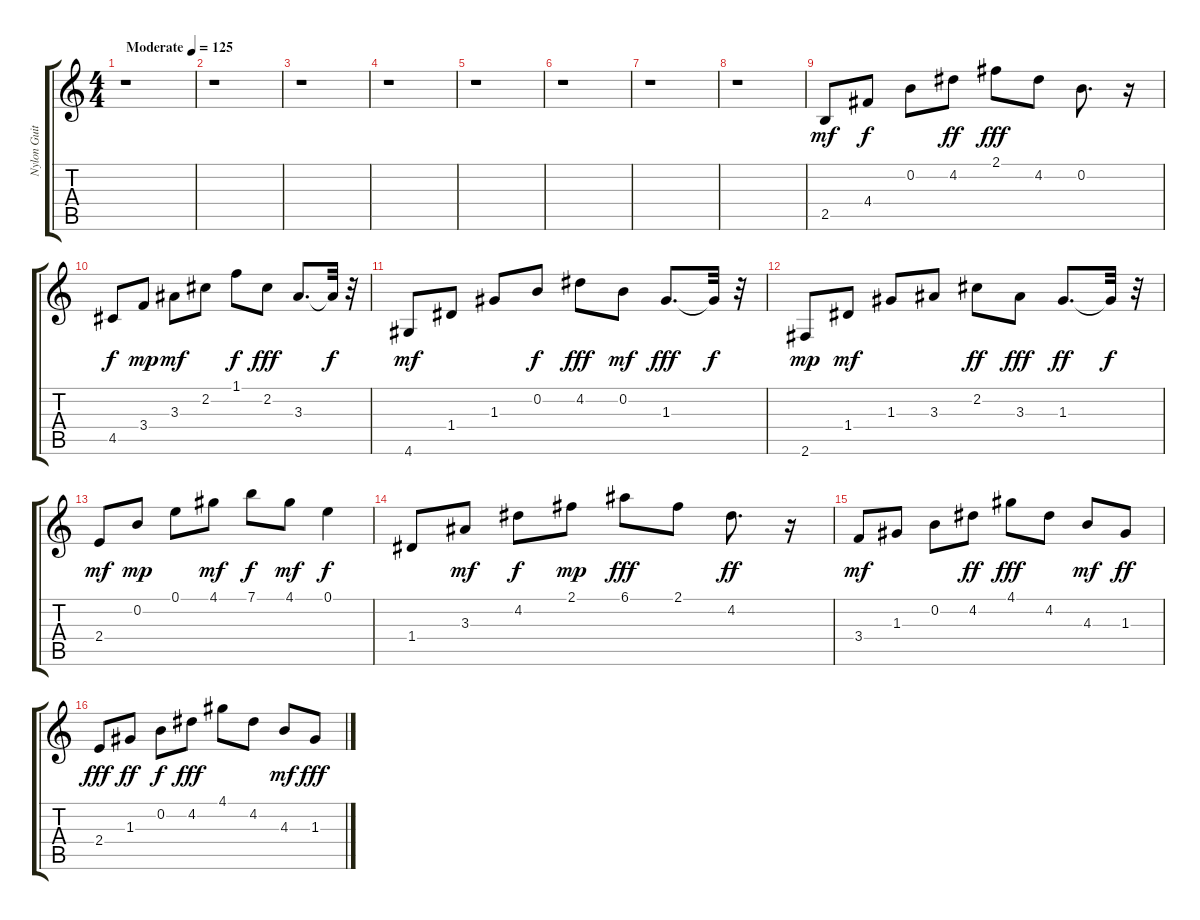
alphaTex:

\track ("Nylon Guitar/Lead Double" "Nylon Guit") {instrument acousticguitarnylon}
\staff {score tabs}
\tuning (E4 B3 G3 D3 A2 E2) {hide}
\ts (4 4)
\tempo (125 "Moderate")
\clef g2
\ks c
r.1{dy mf instrument acousticguitarnylon} |
r.1 |
r.1 |
r.1 |
r.1 |
r.1 |
r.1 |
r.1 |
2.5.8 4.4.8{dy f} 0.2.8 4.2.8{dy ff} 2.1.8{dy fff} 4.2.8 0.2.8{d} r.16 |
4.5.8{dy f} 3.4.8{dy mp} 3.3.8{dy mf} 2.2.8 1.1.8{dy f} 2.2.8{dy fff} 3.3.8{d} 3.3{t}.32{dy f} r.32 |
4.6.8{dy mf} 1.4.8 1.3.8 0.2.8{dy f} 4.2.8{dy fff} 0.2.8{dy mf} 1.3.8{d dy fff} 1.3{t}.32{dy f} r.32 |
2.6.8{dy mp} 1.4.8{dy mf} 1.3.8 3.3.8 2.2.8{dy ff} 3.3.8{dy fff} 1.3.8{d dy ff} 1.3{t}.32{dy f} r.32 |
2.4.8{dy mf} 0.2.8{dy mp} 0.1.8 4.1.8{dy mf} 7.1.8{dy f} 4.1.8{dy mf} 0.1.4{dy f} |
1.4.8 3.3.8{dy mf} 4.2.8{dy f} 2.1.8{dy mp} 6.1.8{dy fff} 2.1.8 4.2.8{d dy ff} r.16 |
3.4.8{dy mf} 1.3.8 0.2.8 4.2.8{dy ff} 4.1.8{dy fff} 4.2.8 4.3.8{dy mf} 1.3.8{dy ff} |
2.4.8{dy fff} 1.3.8{dy ff} 0.2.8{dy f} 4.2.8{dy fff} 4.1.8 4.2.8 4.3.8{dy mf} 1.3.8{dy fff}
